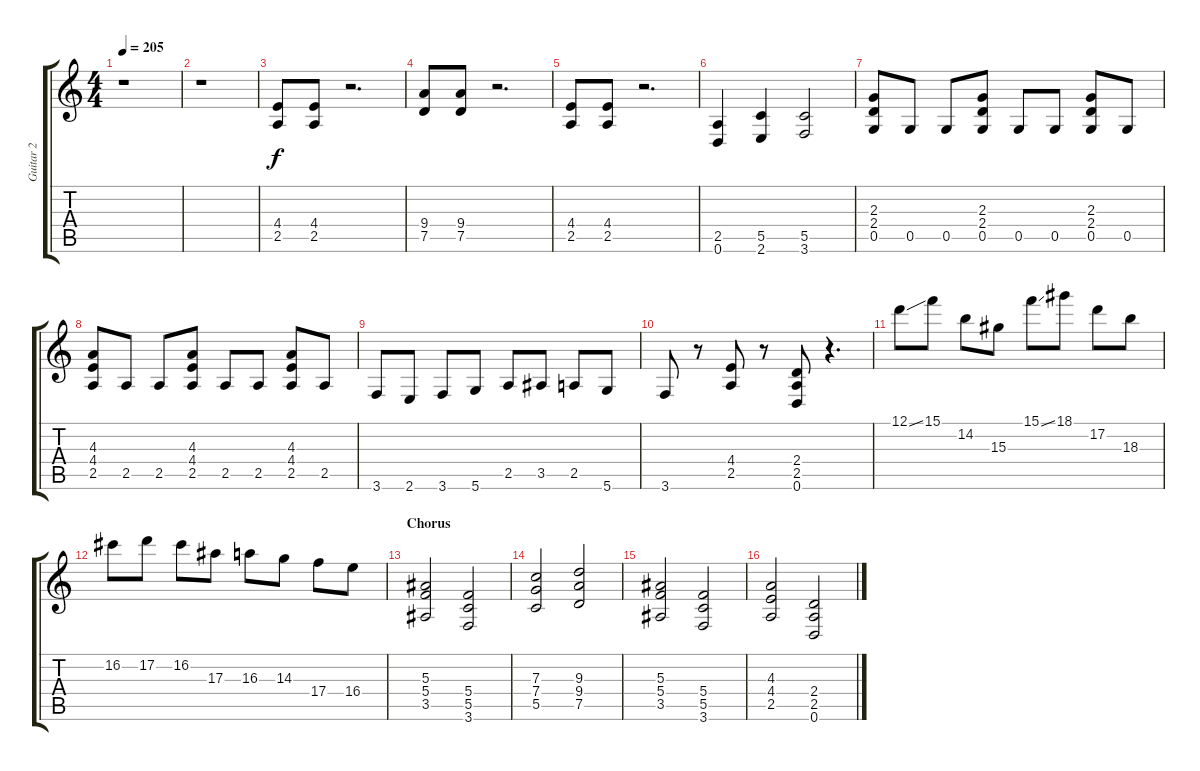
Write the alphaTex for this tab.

\track ("Guitar 2" "Guitar 2") {instrument distortionguitar}
\staff {score tabs}
\tuning (D4 A3 F3 C3 G2 D2) {hide}
\ts (4 4)
\tempo 205
\clef g2
\ks c
r.1{dy f} |
r.1 |
(4.4 2.5).8 (4.4 2.5).8 r.2{d} |
(9.4 7.5).8 (9.4 7.5).8 r.2{d} |
(4.4 2.5).8 (4.4 2.5).8 r.2{d} |
(2.5 0.6).4 (5.5 2.6).4 (5.5 3.6).2 |
(2.3 2.4 0.5).8 0.5.8 0.5.8 (2.3 2.4 0.5).8 0.5.8 0.5.8 (2.3 2.4 0.5).8 0.5.8 |
(4.3 4.4 2.5).8 2.5.8 2.5.8 (4.3 4.4 2.5).8 2.5.8 2.5.8 (4.3 4.4 2.5).8 2.5.8 |
3.6.8 2.6.8 3.6.8 5.6.8 2.5.8 3.5.8 2.5.8 5.6.8 |
3.6.8 r.8 (4.4 2.5).8 r.8 (2.4 2.5 0.6).8 r.4{d} |
12.1{ss}.8 15.1.8 14.2.8 15.3.8 15.1{ss}.8 18.1.8 17.2.8 18.3.8 |
16.2.8 17.2.8 16.2.8 17.3.8 16.3.8 14.3.8 17.4.8 16.4.8 |
\section ("" "Chorus")
(5.3 5.4 3.5).2 (5.4 5.5 3.6).2 |
(7.3 7.4 5.5).2 (9.3 9.4 7.5).2 |
(5.3 5.4 3.5).2 (5.4 5.5 3.6).2 |
(4.3 4.4 2.5).2 (2.4 2.5 0.6).2
